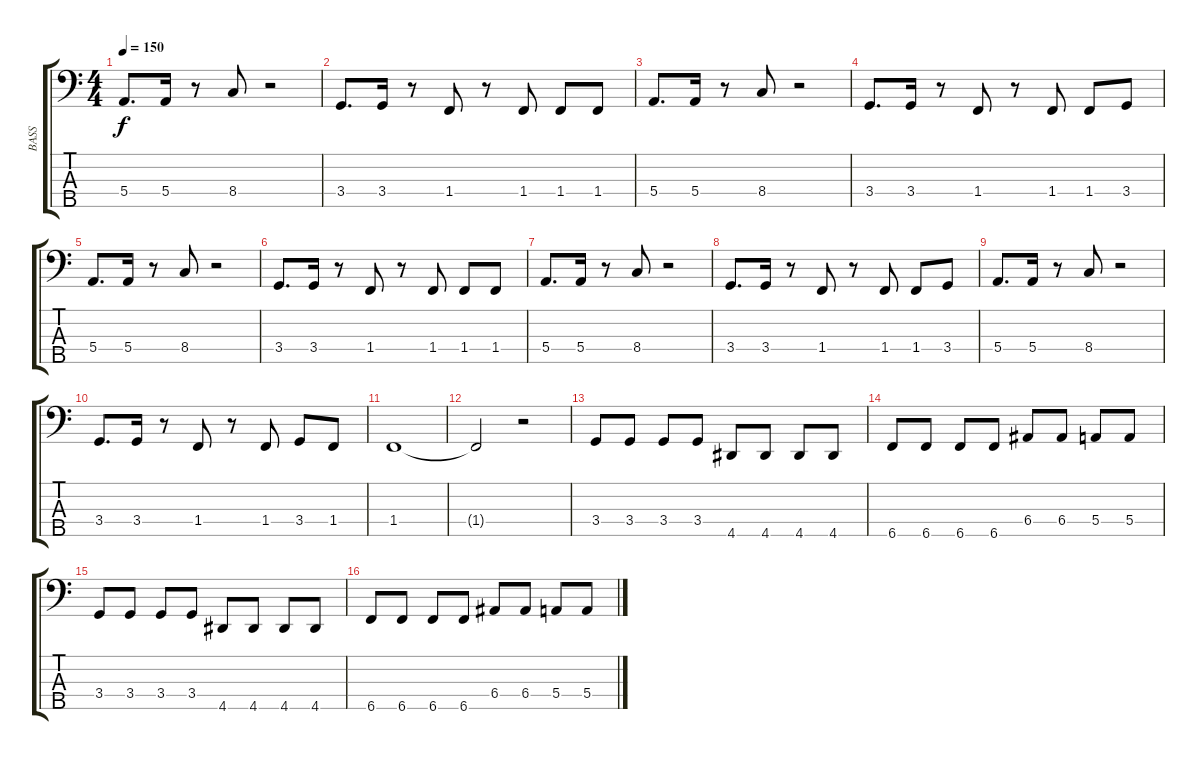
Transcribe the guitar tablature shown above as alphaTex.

\track ("BASS" "BASS") {instrument electricbassfinger}
\staff {score tabs}
\tuning (G2 D2 A1 E1 B0) {hide}
\ts (4 4)
\tempo 150
\clef f4
\ks c
5.4.8{d dy f} 5.4.16 r.8 8.4.8 r.2 |
3.4.8{d} 3.4.16 r.8 1.4.8 r.8 1.4.8 1.4.8 1.4.8 |
5.4.8{d} 5.4.16 r.8 8.4.8 r.2 |
3.4.8{d} 3.4.16 r.8 1.4.8 r.8 1.4.8 1.4.8 3.4.8 |
5.4.8{d} 5.4.16 r.8 8.4.8 r.2 |
3.4.8{d} 3.4.16 r.8 1.4.8 r.8 1.4.8 1.4.8 1.4.8 |
5.4.8{d} 5.4.16 r.8 8.4.8 r.2 |
3.4.8{d} 3.4.16 r.8 1.4.8 r.8 1.4.8 1.4.8 3.4.8 |
5.4.8{d} 5.4.16 r.8 8.4.8 r.2 |
3.4.8{d} 3.4.16 r.8 1.4.8 r.8 1.4.8 3.4.8 1.4.8 |
1.4.1 |
1.4{t}.2 r.2 |
3.4.8 3.4.8 3.4.8 3.4.8 4.5.8 4.5.8 4.5.8 4.5.8 |
6.5.8 6.5.8 6.5.8 6.5.8 6.4.8 6.4.8 5.4.8 5.4.8 |
3.4.8 3.4.8 3.4.8 3.4.8 4.5.8 4.5.8 4.5.8 4.5.8 |
6.5.8 6.5.8 6.5.8 6.5.8 6.4.8 6.4.8 5.4.8 5.4.8
